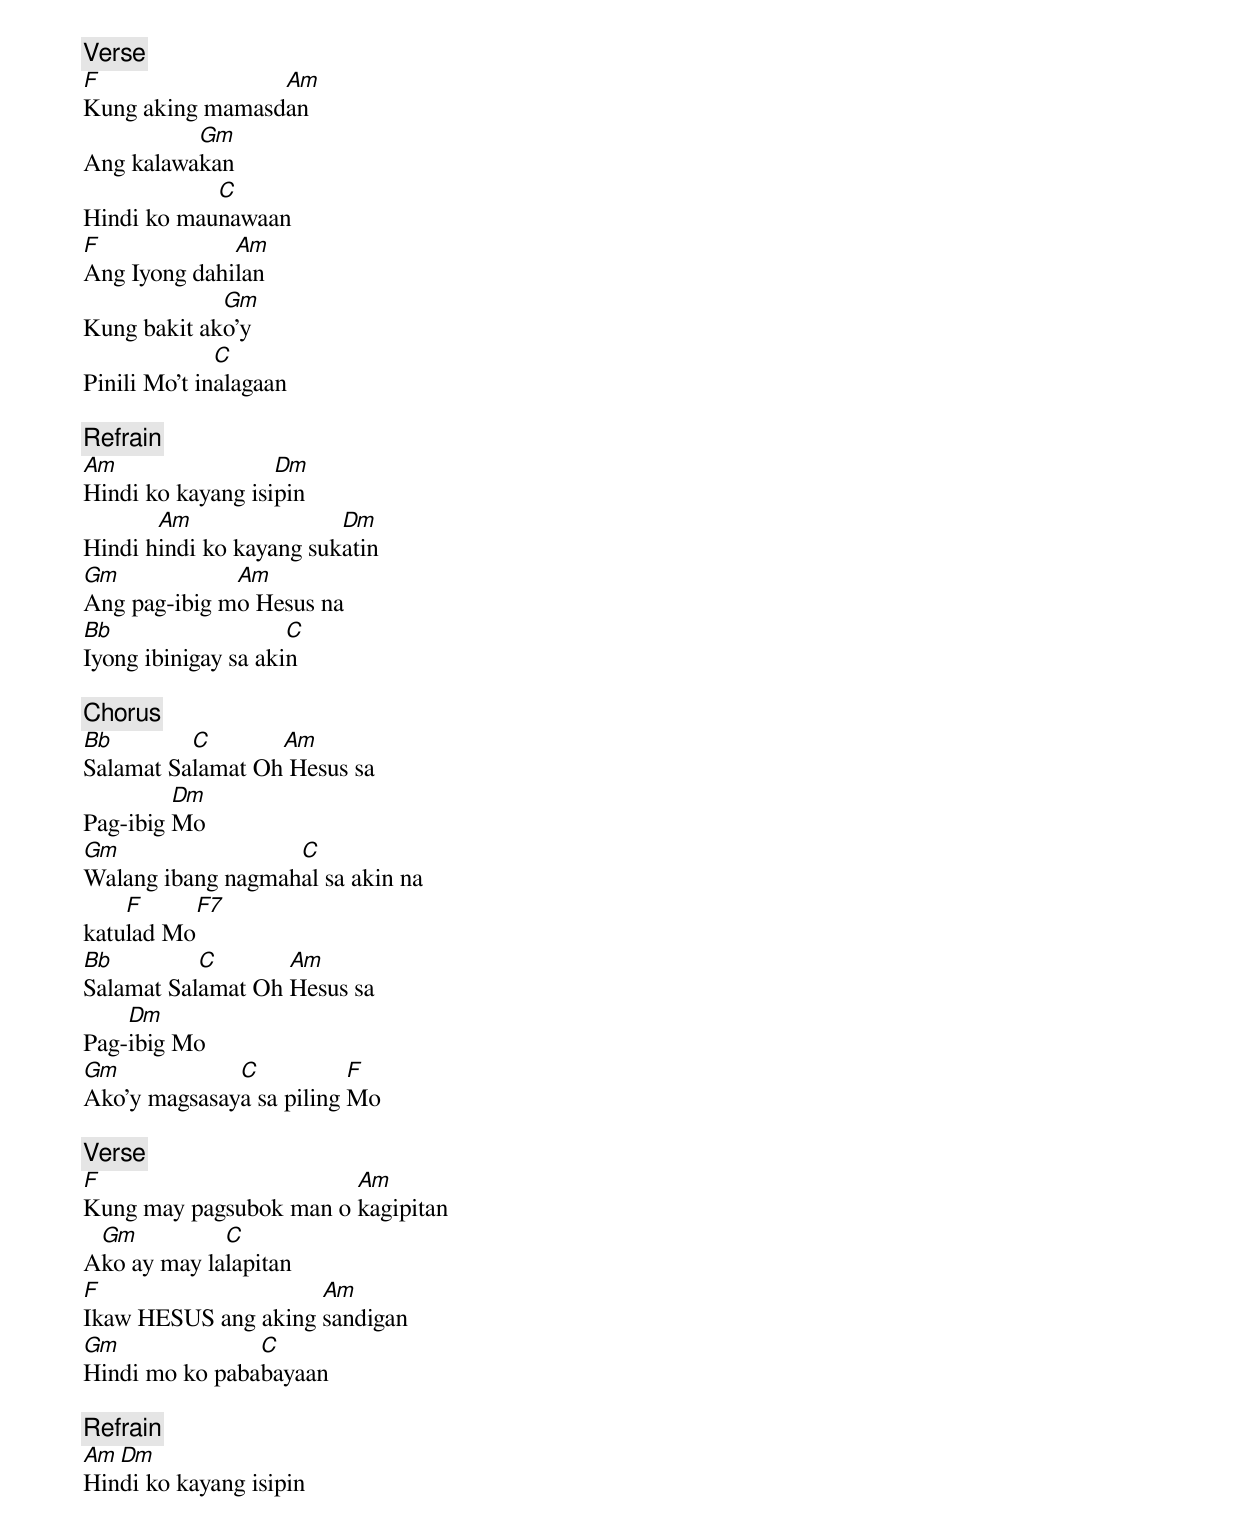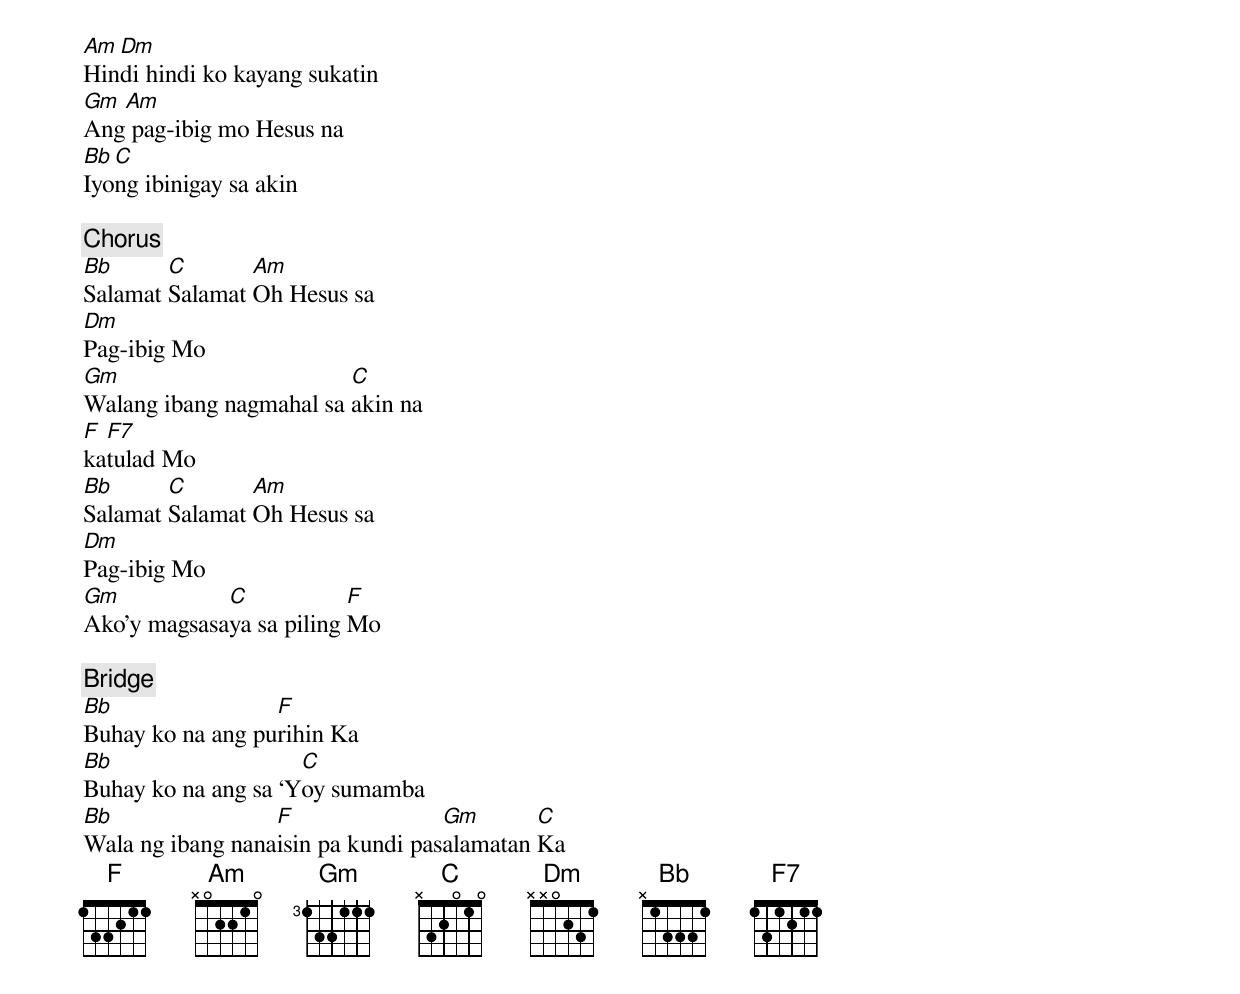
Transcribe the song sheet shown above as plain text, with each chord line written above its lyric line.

[Verse]
F                Am
Kung aking mamasdan
          Gm
Ang kalawakan
            C
Hindi ko maunawaan
F             Am
Ang Iyong dahilan
             Gm
Kung bakit ako’y
              C
Pinili Mo’t inalagaan

[Refrain]
Am                 Dm
Hindi ko kayang isipin
       Am                Dm
Hindi hindi ko kayang sukatin
Gm            Am
Ang pag-ibig mo Hesus na
Bb                   C
Iyong ibinigay sa akin

[Chorus]
Bb        C       Am
Salamat Salamat Oh Hesus sa
         Dm
Pag-ibig Mo
Gm                 C
Walang ibang nagmahal sa akin na
    F     F7
katulad Mo
Bb         C       Am
Salamat Salamat Oh Hesus sa
    Dm
Pag-ibig Mo
Gm            C           F
Ako’y magsasaya sa piling Mo

[Verse]
F                       Am
Kung may pagsubok man o kagipitan
 Gm          C
Ako ay may lalapitan
F                    Am
Ikaw HESUS ang aking sandigan
Gm              C
Hindi mo ko pababayaan

[Refrain]
Am Dm
Hindi ko kayang isipin
Am Dm
Hindi hindi ko kayang sukatin
Gm Am
Ang pag-ibig mo Hesus na
Bb C
Iyong ibinigay sa akin

[Chorus]
Bb      C       Am
Salamat Salamat Oh Hesus sa
Dm
Pag-ibig Mo
Gm                       C
Walang ibang nagmahal sa akin na
F F7
katulad Mo
Bb      C       Am
Salamat Salamat Oh Hesus sa
Dm
Pag-ibig Mo
Gm           C            F
Ako’y magsasaya sa piling Mo

[Bridge]
Bb                F
Buhay ko na ang purihin Ka
Bb                   C
Buhay ko na ang sa ‘Yoy sumamba
Bb                F                Gm       C
Wala ng ibang nanaisin pa kundi pasalamatan Ka
